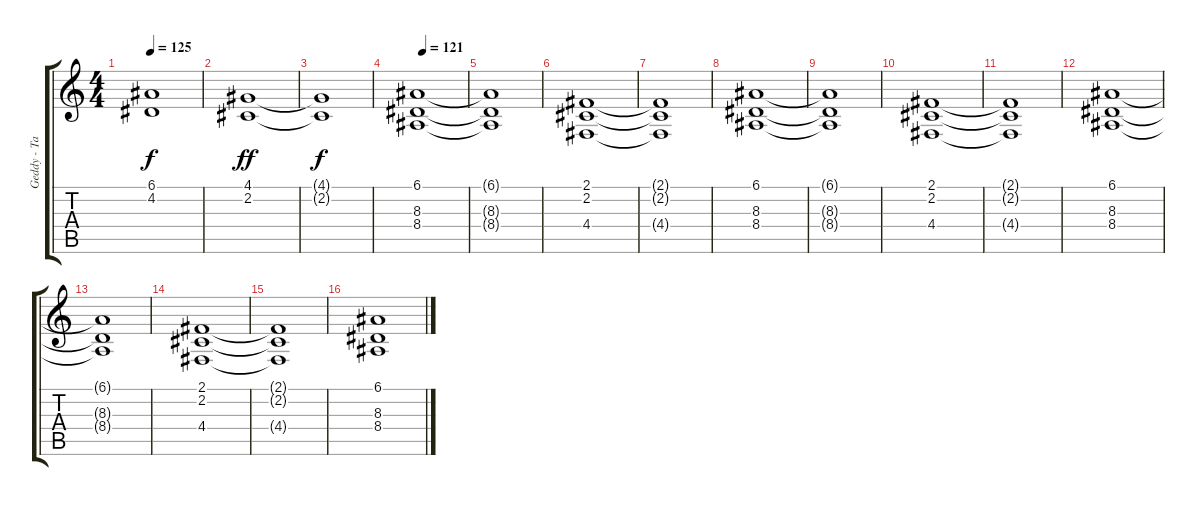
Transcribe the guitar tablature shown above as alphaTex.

\track ("Geddy - Taurus Pedal" "Geddy - Ta") {instrument pad8sweep}
\staff {score tabs}
\tuning (E4 B3 G3 D3 A2 E2) {hide}
\ts (4 4)
\tempo 125
\clef g2
\ks c
(6.1{t} 4.2{t}).1{dy f} |
(4.1 2.2).1{dy ff} |
(4.1{t} 2.2{t}).1{dy f} |
\tempo (121 0.125)
(6.1 8.3 8.4).1 |
(6.1{t} 8.3{t} 8.4{t}).1 |
(2.1 2.2 4.4).1 |
(2.1{t} 2.2{t} 4.4{t}).1 |
(6.1 8.3 8.4).1 |
(6.1{t} 8.3{t} 8.4{t}).1 |
(2.1 2.2 4.4).1 |
(2.1{t} 2.2{t} 4.4{t}).1 |
(6.1 8.3 8.4).1 |
(6.1{t} 8.3{t} 8.4{t}).1 |
(2.1 2.2 4.4).1 |
(2.1{t} 2.2{t} 4.4{t}).1 |
(6.1 8.3 8.4).1
